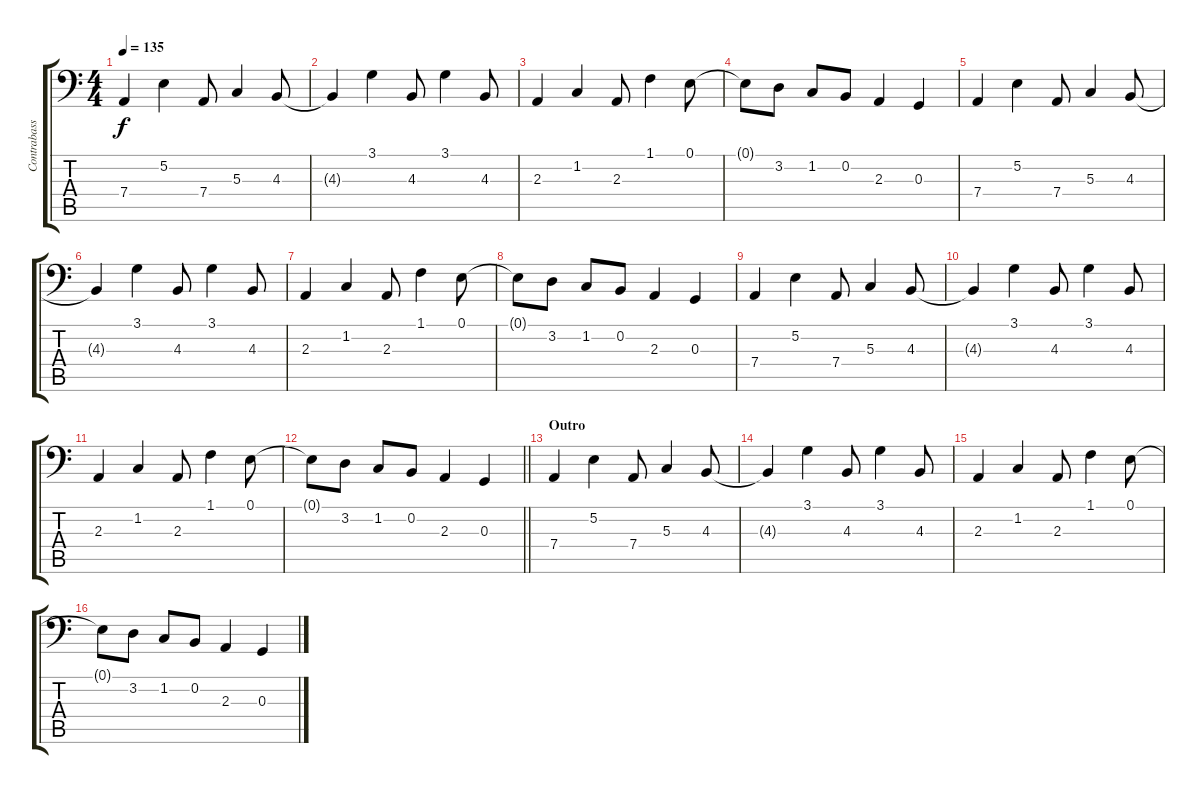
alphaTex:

\track ("Contrabass" "Contrabass") {instrument cello}
\staff {score tabs}
\tuning (E3 B2 G2 D2 A1 E1) {hide}
\ts (4 4)
\tempo 135
\clef f4
\ks c
7.4.4{dy f} 5.2.4 7.4.8 5.3.4 4.3.8 |
4.3{t}.4 3.1.4 4.3.8 3.1.4 4.3.8 |
2.3.4 1.2.4 2.3.8 1.1.4 0.1.8 |
0.1{t}.8 3.2.8 1.2.8 0.2.8 2.3.4 0.3.4 |
7.4.4 5.2.4 7.4.8 5.3.4 4.3.8 |
4.3{t}.4 3.1.4 4.3.8 3.1.4 4.3.8 |
2.3.4 1.2.4 2.3.8 1.1.4 0.1.8 |
0.1{t}.8 3.2.8 1.2.8 0.2.8 2.3.4 0.3.4 |
7.4.4 5.2.4 7.4.8 5.3.4 4.3.8 |
4.3{t}.4 3.1.4 4.3.8 3.1.4 4.3.8 |
2.3.4 1.2.4 2.3.8 1.1.4 0.1.8 |
\barLineRight lightlight
0.1{t}.8 3.2.8 1.2.8 0.2.8 2.3.4 0.3.4 |
\section ("" "Outro")
7.4.4 5.2.4 7.4.8 5.3.4 4.3.8 |
4.3{t}.4 3.1.4 4.3.8 3.1.4 4.3.8 |
2.3.4 1.2.4 2.3.8 1.1.4 0.1.8 |
0.1{t}.8 3.2.8 1.2.8 0.2.8 2.3.4 0.3.4
